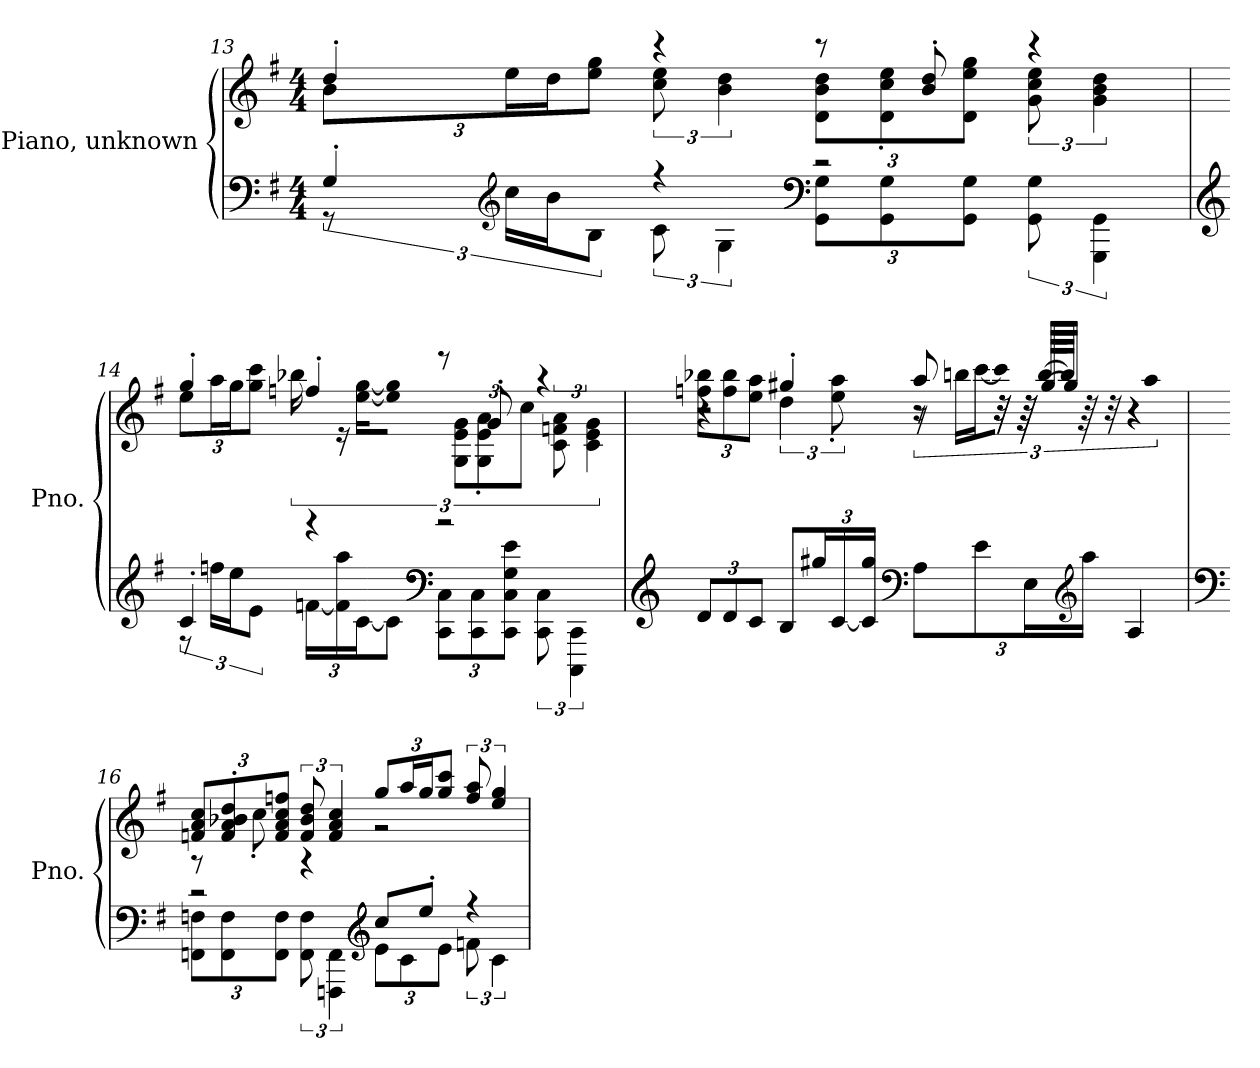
**kern	**kern
*part1	*part1
*staff2	*staff1
*I"Piano, unknown	*
*I'Pno.	*
!!LO:LB:g=z
*clefF4	*clefG2
*k[f#]	*k[f#]
*M4/4	*M4/4
=13	=13
*^	*^
*	*	*	*Xbrackettup
4G'/	12r	4dd'/	12b\L
*clefG2	*	*	*
.	24cc\LL	.	24ee\L
*	*Xbrackettup	*	*
.	24b\J	.	24dd\J
.	12B\J	.	12ee\ 12gg\J
*	*brackettup	*	*brackettup
4r	12c\	4r	12cc\ 12ee\
.	6G\	.	6b\ 6dd\
*clefF4	*	*	*
*	*Xbrackettup	*	*Xbrackettup
2r	12GG\ 12G\L	8r	12d\ 12b\ 12dd\L
.	12GG\ 12G\	.	12d\' 12cc\' 12ee\'
.	.	8b/' 8dd/'	.
.	12GG\ 12G\J	.	12d\ 12ee\ 12gg\J
*	*brackettup	*	*brackettup
.	12GG\ 12G\	4r	12g\ 12cc\ 12ee\
.	6GGG\ 6GG\	.	6g\ 6b\ 6dd\
=14	=14	=14	=14
*clefG2	*	*	*
*	*	*	*Xbrackettup
4c'/	12r	4gg'/	12ee\L
.	24ffn\LL	.	24aa\L
*	*Xbrackettup	*	*
.	24ee\J	.	24gg\J
.	12e\J	.	12gg\ 12ccc\J
*	*	*	*brackettup
4r	[24fn\LL	4ffn'/	24bb-X\
.	24f\] 24aa\	.	24r
.	[24c\J	.	[24ee\ [24gg\KL
.	8c\J]	.	8ee\] 8gg\]J
*clefF4	*	*	*
*	*	*	*Xbrackettup
2r	12CC\ 12C\L	8r	12G\ 12e\ 12g\L
.	12CC\ 12C\	.	12G\' 12e\' 12a\'
.	.	8g'/	.
.	12CC\ 12C\ 12G\ 12e\J	.	12cc\J
*	*brackettup	*	*brackettup
.	12CC\ 12C\	4r	12c\ 12fn\ 12a\
.	6CCC\ 6CC\	.	6c\ 6e\ 6g\
*v	*v	*	*
*	*v	*v
!!LO:LB:g=z
=15	=15
*clefG2	*
*	*^
*Xbrackettup	*	*Xbrackettup
*	*	*^
12d/L	2r	12ffn\ 12bb-X\L	4r
12d/	.	12ff\ 12bb-\	.
12c/J	.	12ee\ 12aa\J	.
*	*	*brackettup	*
8B/L	.	6dd\	4gg#X'/
24gg#X/L	.	.	.
[24c/	.	12ee\' 12aa\'	.
24c/] 24gg#/JJ	.	.	.
*clefF4	*	*	*
12A\L	8r	24r	8aa/
.	.	24bbn\LL	.
12e\	.	[24ccc\J	.
.	32r	8ccc\J]	32r
.	64r	.	64r
24E\L	.	.	.
.	[64bb/LLLL	.	[64gg#/KKLL
.	64bb/JJJJ]	.	16gg#/JJ]
.	64r	.	.
*clefG2	*	*	*
24aa\JJ	.	.	.
.	32r	.	.
4A/	4r	4aa\	4r
*	*v	*v	*v
!!LO:LB:g=z
=16	=16
*clefF4	*
*^	*
*	*	*Xbrackettup
*	*	*^
2r	12FFn\ 12Fn\L	12fn/ 12a/ 12cc/L	8r
.	12FF\ 12F\	12f/' 12a/' 12b-X/' 12dd/'	.
.	.	.	8cc'\
.	12FF\ 12F\J	12f/ 12a/ 12cc/ 12ffn/J	.
*	*brackettup	*brackettup	*
.	12FF\ 12F\	12f/ 12b-/ 12dd/	4r
.	6FFFn\ 6FF\	6f/ 6a/ 6cc/	.
*clefG2	*	*	*
*	*Xbrackettup	*Xbrackettup	*
8cc/L	12e\L	12gg/L	2r
.	12c\	24aa/L	.
8ee'/J	.	24gg/J	.
.	12e\J	12gg/ 12ccc/J	.
*	*brackettup	*brackettup	*
4r	12fn\	12ff/ 12aa/	.
.	6c\	6ee/ 6gg/	.
*v	*v	*	*
*	*v	*v
=	=
*-	*-
